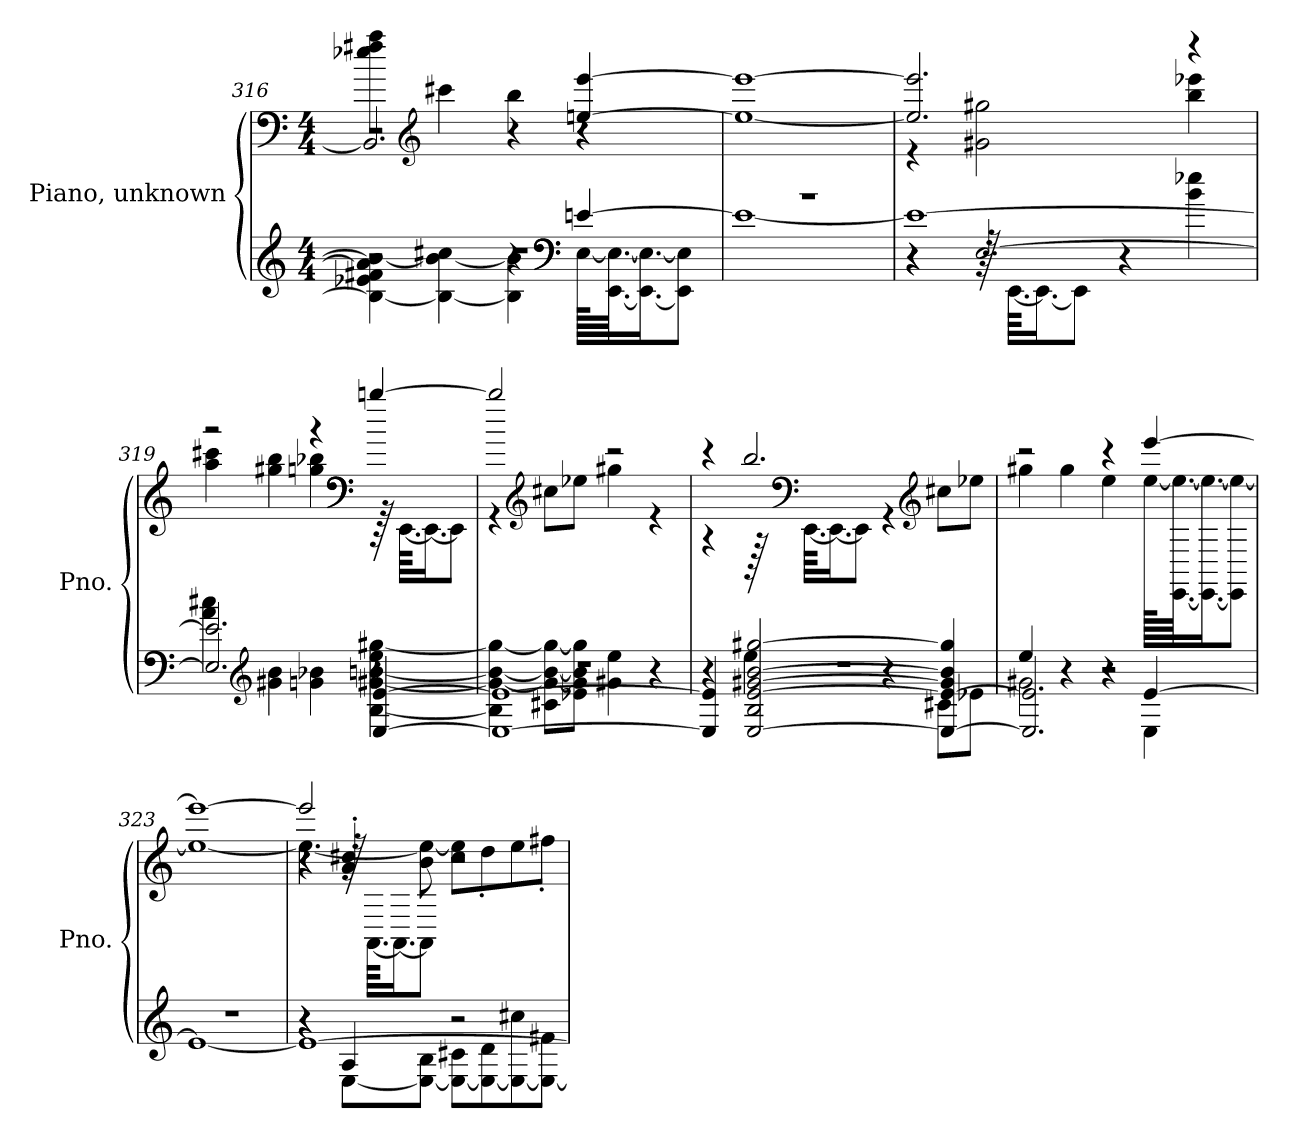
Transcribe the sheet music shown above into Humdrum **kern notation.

**kern	**kern
*part1	*part1
*staff2	*staff1
*I"Piano, unknown	*
*I'Pno.	*
!!LO:LB:g=z
*clefG2	*clefF4
*k[]	*k[]
*M4/4	*M4/4
=316	=316
*^	*^
*	*^	*	*^
1r	4B\_ 4e-X\ 4f#X\ 4a\] 4b\_	2r	2r	4ee-X\ 4ff#X\ 4aa\	2.BB/]
*	*	*	*clefG2	*	*
.	4B\_ 4b\_ 4cc#X\	.	.	4ccc#X\	.
.	4B\] 4b\]	4r	4r	4bb\	.
*clefF4	*	*	*	*	*
.	[128E\KLLLL	[4en/	[4een/ [4eee/	4r	4r
.	[64.EE\ 64.E\_JJ	.	.	.	.
.	16.EE\_ 16.E\_J	.	.	.	.
.	8EE\] 8E\]J	.	.	.	.
*	*v	*v	*	*	*
*	*	*v	*v	*v
=317	=317	=317
1r	1e_	1ee_ 1eee_
=318	=318	=318
*	*^	*^
4r	4r	1e_	2.ee/] 2.eee/]	4r
[2.E/	128r	.	.	2g#X\ 2gg#X\
.	[64.EE\KKLL	.	.	.
.	16.EE\J_	.	.	.
.	8EE\J]	.	.	.
.	4r	.	.	.
.	4b\ 4ee-X\	.	4r	4bb\ 4eee-X\
!!LO:PB:g=z	!!
=319	=319	=319	=319	=319
2.E/]	4a\ 4cc#X\	2.e/]	2r	4aa\ 4ccc#X\
*clefG2	*	*	*	*
.	4g#X\ 4b\	.	.	4gg#X\ 4bb\
.	4gn\ 4b-X\	.	4r	4ggn\ 4bb-X\
*	*	*	*clefF4	*
4r	[4B\ [4g#X\ [4bn\ 4ee\ [4gg#X\	[4E/ [4e/	[4bbn/	128r
.	.	.	.	[64.EE\KKLL
.	.	.	.	16.EE\J_
.	.	.	.	8EE\J]
=320	=320	=320	=320	=320
1r	4B\] 4g#\_ 4b\_ 4gg#\_	1E_ 1e_	2bb/]	4r
*	*	*	*clefG2	*
.	8c#X\ 8g#\_ 8b\_ 8gg#\_L	.	.	8cc#X\L
.	8e-X\ 8g#\] 8b\] 8gg#\]J	.	.	8ee-X\J
.	4g#X\ 4ee\	.	2r	4gg#X\
.	4r	.	.	4r
=321	=321	=321	=321	=321
1r	4r	4E/] 4e/]	4r	4r
.	4ee\	[2E/ 2B/ [2e/ [2g#X/ [2b/ [2gg#X/	2.bb/	128r
*	*	*	*clefF4	*
.	.	.	.	[64.EE\KKLL
.	.	.	.	16.EE\J_
.	.	.	.	8EE\J]
.	4r	.	.	4r
*	*	*	*clefG2	*
.	8c#X\L	4E/_ 4e/_ 4g#/] 4b/] 4gg#/]	.	8cc#X\L
.	8e-X\J	.	.	8ee-X\J
!!LO:LB:g=z	!!
=322	=322	=322	=322	=322
4ee/	2g#X\	2.E/] 2.e/]	2r	4gg#X\
4r	.	.	.	4gg#\
2r	4r	.	4r	4ee\
.	4E\	[4e/	[4eee/	[128ee\KLLLL
.	.	.	.	[64.EE\ 64.ee\_JJ
.	.	.	.	16.EE\_ 16.ee\_J
.	.	.	.	8EE\] 8ee\_J
*	*v	*v	*	*
=323	=323	=323	=323
1r	1e_	1eee_	1ee_
=324	=324	=324	=324
*	*^	*^	*^
4r	4r	1e_	2eee/]	4.ee\_	4r	4r
4A/	[8E\L	.	.	.	4a/' 4cc#X/'	128r
.	.	.	.	.	.	[64.AA\KKLL
.	.	.	.	.	.	16.AA\J_
.	8E\_ 8B\J	.	.	8b\ 8ee\_	.	8AA\J]
2r	8E\_ 8c#X\L	.	2r	8cc#\ 8ee\]L	2r	2r
.	8E\_ 8d\	.	.	8dd'\	.	.
.	8E\_ 8cc#X\	.	.	8ee\	.	.
.	8E\_ 8f#X\J	.	.	8ff#X'\J	.	.
*v	*v	*v	*	*	*	*
*	*v	*v	*v	*v
=	=
*-	*-
